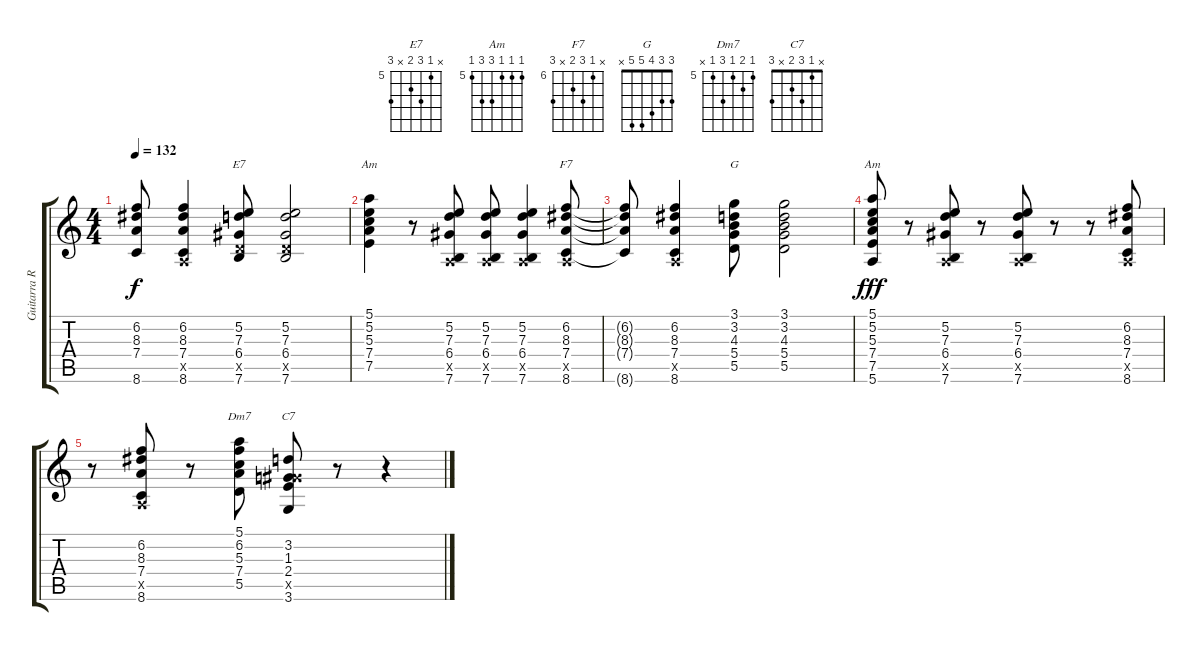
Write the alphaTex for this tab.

\track ("Guitarra Ritmica" "Guitarra R") {instrument electricguitarmuted}
\staff {score tabs}
\tuning (E4 B3 G3 D3 A2 E2) {hide}
\chord ("E7" x 5 7 6 x 7) {firstfret 5}
\chord ("Am" 5 5 5 7 7 x) {firstfret 5}
\chord ("F7" x 6 8 7 x 8) {firstfret 6}
\chord ("G" 3 3 4 5 5 x)
\chord ("Am" 5 5 5 7 7 5) {firstfret 5}
\chord ("Dm7" 5 6 5 7 5 x) {firstfret 5}
\chord ("C7" x 1 3 2 x 3)
\ts (4 4)
\tempo 132
\clef g2
\ks c
(6.2{t} 8.3{t} 7.4{t} 8.6{t}).8{dy f} (6.2 8.3 7.4 0.5{x} 8.6).4 (5.2 7.3 6.4 5.5{x} 7.6).8{ch "E7"} (5.2 7.3 6.4 5.5{x} 7.6).2 |
(5.1 5.2 5.3 7.4 7.5).4{ch "Am"} r.8 (5.2 7.3 6.4 0.5{x} 7.6).8 (5.2 7.3 6.4 0.5{x} 7.6).8 (5.2 7.3 6.4 0.5{x} 7.6).4 (6.2 8.3 7.4 0.5{x} 8.6).8{ch "F7"} |
(6.2{t} 8.3{t} 7.4{t} 8.6{t}).8 (6.2 8.3 7.4 0.5{x} 8.6).4 (3.1 3.2 4.3 5.4 5.5).8{ch "G"} (3.1 3.2 4.3 5.4 5.5).2 |
(5.1 5.2 5.3 7.4 7.5 5.6).8{ch "Am" dy fff} r.8 (5.2 7.3 6.4 0.5{x} 7.6).8 r.8 (5.2 7.3 6.4 0.5{x} 7.6).8 r.8 r.8 (6.2 8.3 7.4 0.5{x} 8.6).8 |
r.8 (6.2 8.3 7.4 0.5{x} 8.6).8 r.8 (5.1 6.2 5.3 7.4 5.5).8{ch "Dm7"} (3.2 1.3 2.4 10.5{x} 3.6).8{ch "C7"} r.8 r.4
